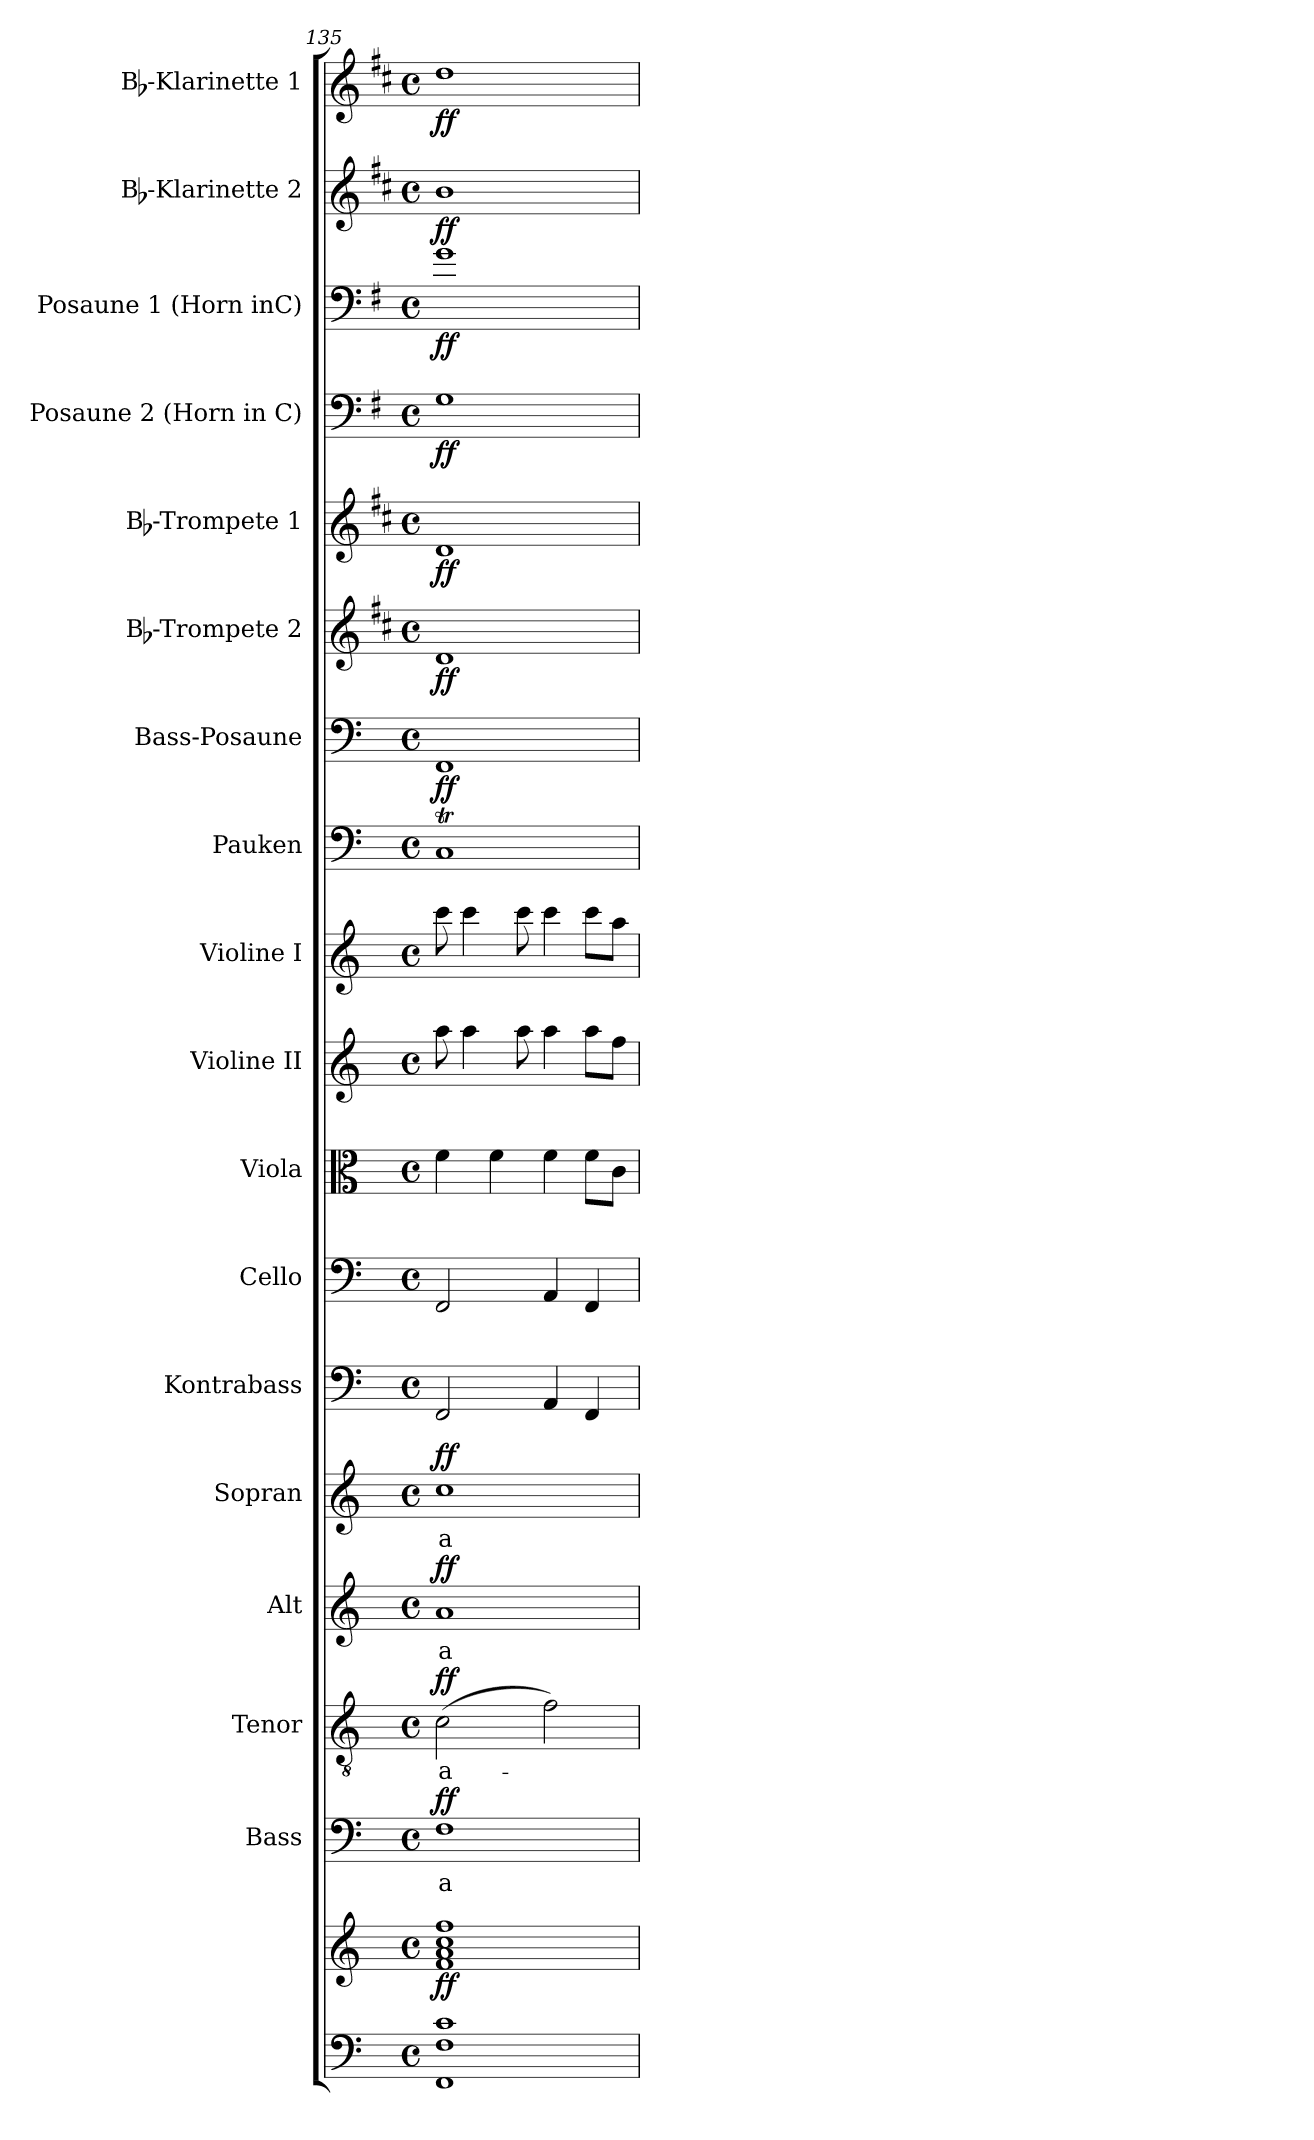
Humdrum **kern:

**kern	**kern	**dynam	**kern	**text	**dynam	**kern	**text	**dynam	**kern	**text	**dynam	**kern	**text	**dynam	**kern	**kern	**kern	**kern	**kern	**kern	**kern	**dynam	**kern	**dynam	**kern	**dynam	**kern	**dynam	**kern	**dynam	**kern	**dynam	**kern	**dynam
*part18	*part18	*part18	*part17	*part17	*part17	*part16	*part16	*part16	*part15	*part15	*part15	*part14	*part14	*part14	*part13	*part12	*part11	*part10	*part9	*part8	*part7	*part7	*part6	*part6	*part5	*part5	*part4	*part4	*part3	*part3	*part2	*part2	*part1	*part1
*staff19	*staff18	*staff18/19	*staff17	*staff17	*staff17	*staff16	*staff16	*staff16	*staff15	*staff15	*staff15	*staff14	*staff14	*staff14	*staff13	*staff12	*staff11	*staff10	*staff9	*staff8	*staff7	*staff7	*staff6	*staff6	*staff5	*staff5	*staff4	*staff4	*staff3	*staff3	*staff2	*staff2	*staff1	*staff1
*	*	*	*I"Bass	*	*	*I"Tenor	*	*	*I"Alt	*	*	*I"Sopran	*	*	*I"Kontrabass	*I"Cello	*I"Viola	*I"Violine II	*I"Violine I	*I"Pauken	*I"Bass-Posaune	*	*I"Bb-Trompete 2	*	*I"Bb-Trompete 1	*	*I"Posaune 2 (Horn in C)	*	*I"Posaune 1 (Horn inC)	*	*I"Bb-Klarinette 2	*	*I"Bb-Klarinette 1	*
*	*	*	*I'B.	*	*	*I'T.	*	*	*I'A.	*	*	*I'S.	*	*	*I'Kb.	*	*I'Vla.	*I'Vl. II	*I'Vl. I	*I'Pk.	*I'B-Pos.	*	*I'Bb Trp. 2	*	*I'Bb Trp. 1	*	*I'Pos. 2	*	*I'Pos. 1	*	*I'Bb Kl. 2	*	*I'Bb Kl. 1	*
*clefF4	*clefG2	*	*clefF4	*	*	*clefGv2	*	*	*clefG2	*	*	*clefG2	*	*	*clefF4	*clefF4	*clefC3	*clefG2	*clefG2	*clefF4	*clefF4	*	*clefG2	*	*clefG2	*	*clefF4	*	*clefF4	*	*clefG2	*	*clefG2	*
*	*	*	*	*	*	*	*	*	*	*	*	*	*	*	*ITrd7c12	*	*	*	*	*	*	*	*ITrd1c2	*	*ITrd1c2	*	*ITrd4c7	*	*ITrd4c7	*	*ITrd1c2	*	*ITrd1c2	*
*k[]	*k[]	*	*k[]	*	*	*k[]	*	*	*k[]	*	*	*k[]	*	*	*k[]	*k[]	*k[]	*k[]	*k[]	*k[]	*k[]	*	*k[]	*	*k[]	*	*k[]	*	*k[]	*	*k[]	*	*k[]	*
*C:	*C:	*	*C:	*	*	*C:	*	*	*C:	*	*	*C:	*	*	*C:	*C:	*C:	*C:	*C:	*C:	*C:	*	*C:	*	*C:	*	*C:	*	*C:	*	*C:	*	*C:	*
*M4/4	*M4/4	*	*M4/4	*	*	*M4/4	*	*	*M4/4	*	*	*M4/4	*	*	*M4/4	*M4/4	*M4/4	*M4/4	*M4/4	*M4/4	*M4/4	*	*M4/4	*	*M4/4	*	*M4/4	*	*M4/4	*	*M4/4	*	*M4/4	*
*met(c)	*met(c)	*	*met(c)	*	*	*met(c)	*	*	*met(c)	*	*	*met(c)	*	*	*met(c)	*met(c)	*met(c)	*met(c)	*met(c)	*met(c)	*met(c)	*	*met(c)	*	*met(c)	*	*met(c)	*	*met(c)	*	*met(c)	*	*met(c)	*
=135	=135	=135	=135	=135	=135	=135	=135	=135	=135	=135	=135	=135	=135	=135	=135	=135	=135	=135	=135	=135	=135	=135	=135	=135	=135	=135	=135	=135	=135	=135	=135	=135	=135	=135
*^	*^	*	*	*	*	*	*	*	*	*	*	*	*	*	*	*	*	*	*	*	*	*	*	*	*	*	*	*	*	*	*	*	*	*
!	!	!	!	!LO:DY:b	!	!LO:LY:b	!LO:DY:a	!	!LO:LY:b	!LO:DY:a	!	!LO:LY:b	!LO:DY:a	!	!LO:LY:b	!LO:DY:a	!	!	!	!	!	!	!	!LO:DY:b	!	!LO:DY:b	!	!LO:DY:b	!	!LO:DY:b	!	!LO:DY:b	!	!LO:DY:b	!	!LO:DY:b
1F 1c	1FF	1cc 1ff	1f 1a	ff	1F	a-	ff	(>2c\	a-	ff	1a	a-	ff	1cc	a-	ff	2FFF/	2FF/	4f\	8aa\	8ccc\	1CT	1FF	ff	1c	ff	1c	ff	1C	ff	1c	ff	1a	ff	1cc	ff
.	.	.	.	.	.	.	.	.	.	.	.	.	.	.	.	.	.	.	.	4aa\	4ccc\	.	.	.	.	.	.	.	.	.	.	.	.	.	.	.
.	.	.	.	.	.	.	.	.	.	.	.	.	.	.	.	.	.	.	4f\	.	.	.	.	.	.	.	.	.	.	.	.	.	.	.	.	.
.	.	.	.	.	.	.	.	.	.	.	.	.	.	.	.	.	.	.	.	8aa\	8ccc\	.	.	.	.	.	.	.	.	.	.	.	.	.	.	.
.	.	.	.	.	.	.	.	2f\)	.	.	.	.	.	.	.	.	4AAA/	4AA/	4f\	4aa\	4ccc\	.	.	.	.	.	.	.	.	.	.	.	.	.	.	.
.	.	.	.	.	.	.	.	.	.	.	.	.	.	.	.	.	4FFF/	4FF/	8f\L	8aa\L	8ccc\L	.	.	.	.	.	.	.	.	.	.	.	.	.	.	.
.	.	.	.	.	.	.	.	.	.	.	.	.	.	.	.	.	.	.	8c\J	8ff\J	8aa\J	.	.	.	.	.	.	.	.	.	.	.	.	.	.	.
*v	*v	*	*	*	*	*	*	*	*	*	*	*	*	*	*	*	*	*	*	*	*	*	*	*	*	*	*	*	*	*	*	*	*	*	*	*
*	*v	*v	*	*	*	*	*	*	*	*	*	*	*	*	*	*	*	*	*	*	*	*	*	*	*	*	*	*	*	*	*	*	*	*	*
=	=	=	=	=	=	=	=	=	=	=	=	=	=	=	=	=	=	=	=	=	=	=	=	=	=	=	=	=	=	=	=	=	=	=
*-	*-	*-	*-	*-	*-	*-	*-	*-	*-	*-	*-	*-	*-	*-	*-	*-	*-	*-	*-	*-	*-	*-	*-	*-	*-	*-	*-	*-	*-	*-	*-	*-	*-	*-
